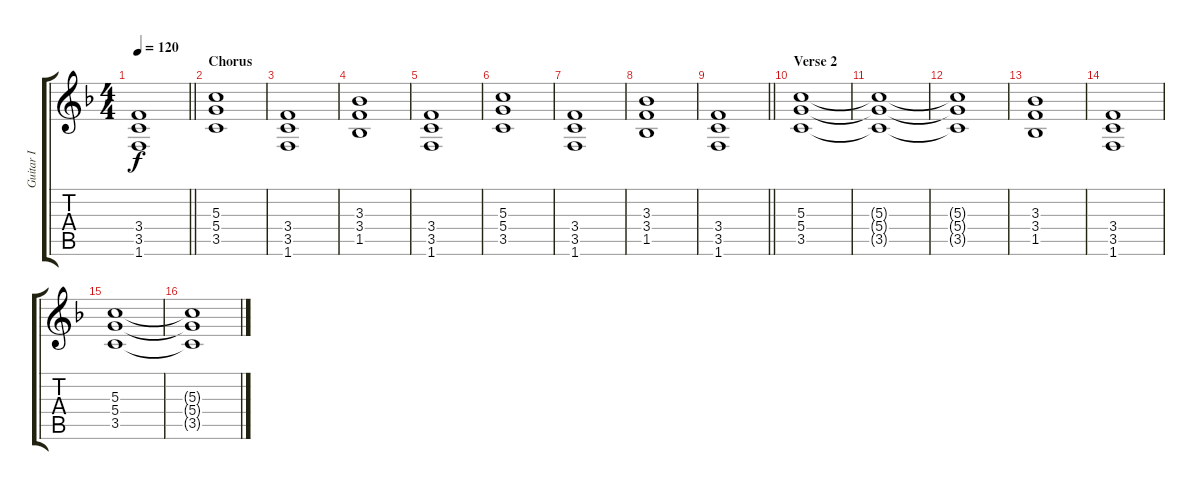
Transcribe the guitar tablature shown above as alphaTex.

\track ("Guitar I" "Guitar I") {instrument overdrivenguitar}
\staff {score tabs}
\tuning (E4 B3 G3 D3 A2 E2) {hide}
\ts (4 4)
\tempo 120
\clef g2
\barLineRight lightlight
\ks f
(3.4 3.5 1.6).1{dy f} |
\section ("" "Chorus")
(5.3 5.4 3.5).1 |
(3.4 3.5 1.6).1 |
(3.3 3.4 1.5).1 |
(3.4 3.5 1.6).1 |
(5.3 5.4 3.5).1 |
(3.4 3.5 1.6).1 |
(3.3 3.4 1.5).1 |
\barLineRight lightlight
(3.4 3.5 1.6).1 |
\section ("" "Verse 2")
(5.3 5.4 3.5).1 |
(5.3{t} 5.4{t} 3.5{t}).1 |
(5.3{t} 5.4{t} 3.5{t}).1 |
(3.3 3.4 1.5).1 |
(3.4 3.5 1.6).1 |
(5.3 5.4 3.5).1 |
(5.3{t} 5.4{t} 3.5{t}).1
